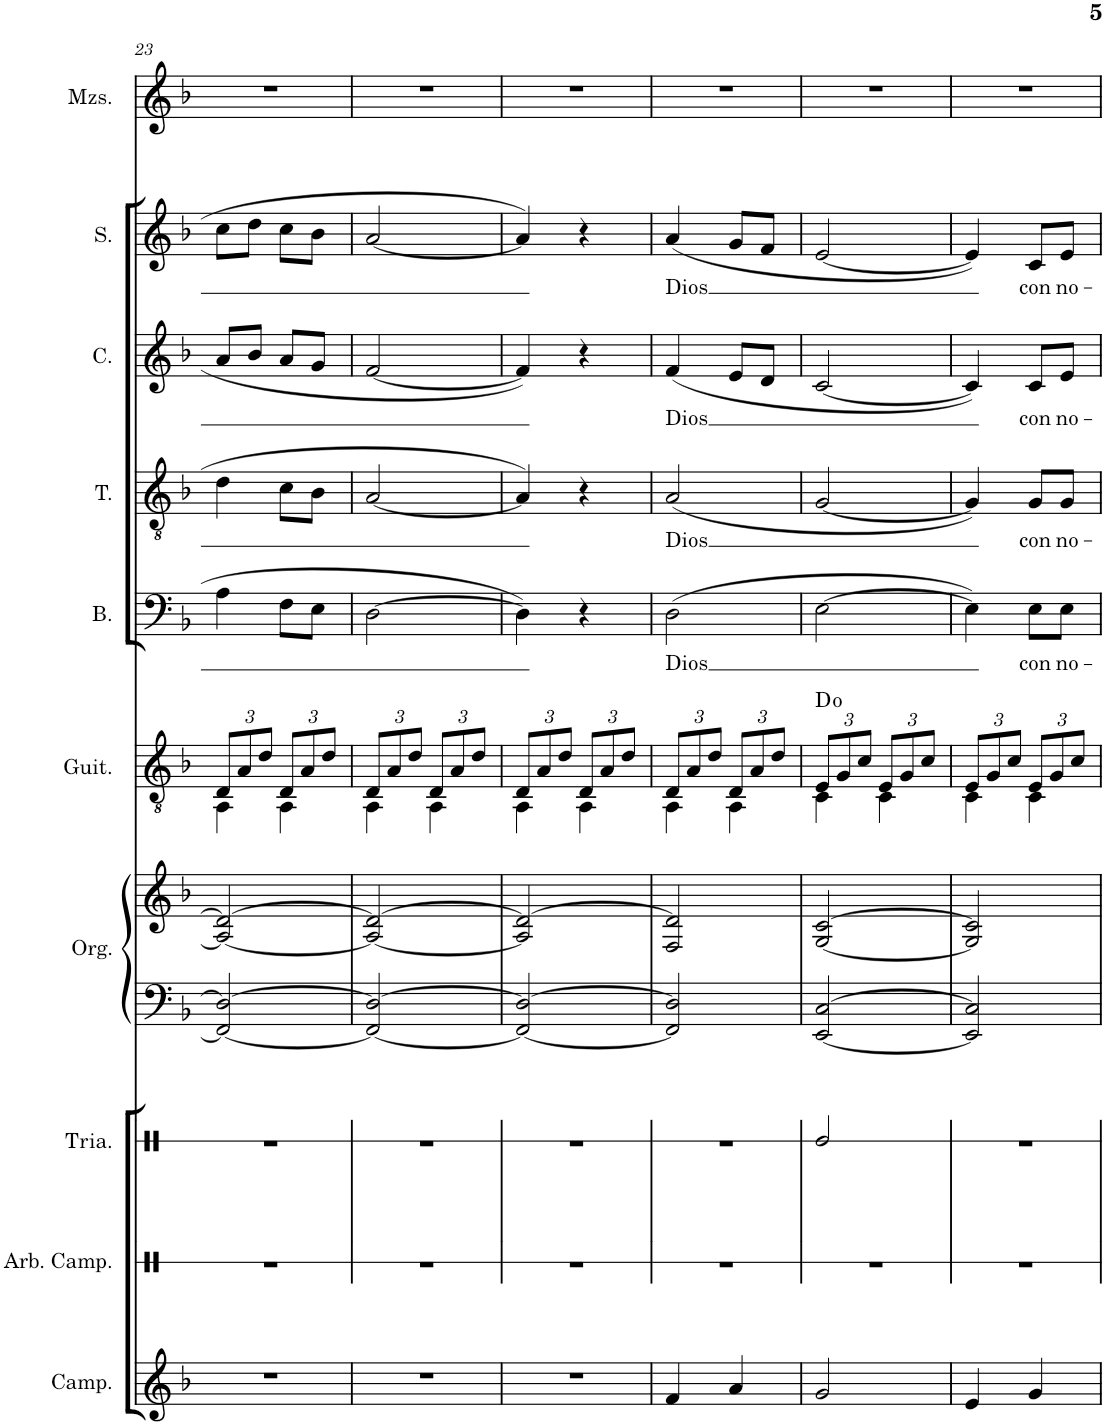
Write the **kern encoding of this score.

**kern	**kern	**kern	**kern	**kern	**kern	**harte	**kern	**text	**kern	**text	**kern	**text	**kern	**text	**kern
*part10	*part9	*part8	*part7	*part7	*part6	*part6	*part5	*part5	*part4	*part4	*part3	*part3	*part2	*part2	*part1
*staff11	*staff10	*staff9	*staff8	*staff7	*staff6	*	*staff5	*staff5	*staff4	*staff4	*staff3	*staff3	*staff2	*staff2	*staff1
*I"Campanillas	*I"Espectro	*I"Triángulo	*I"Órgano	*	*I"Guitarra	*	*I"Bajo	*	*I"Tenor	*	*I"Contralto	*	*I"Soprano	*	*I"Mezzo-soprano
*I'Camp.	*	*	*	*	*I'Guit.	*	*I'B.	*	*I'T.	*	*I'C.	*	*I'S.	*	*I'Mzs.
!!LO:PB:g=z
*clefG2	*clefX	*clefX	*clefF4	*clefG2	*clefGv2	*	*clefF4	*	*clefGv2	*	*clefG2	*	*clefG2	*	*clefG2
*Trd-7c-12	*	*	*	*	*	*	*	*	*	*	*	*	*	*	*
*k[b-]	*k[]	*k[]	*k[b-]	*k[b-]	*k[b-]	*	*k[b-]	*	*k[b-]	*	*k[b-]	*	*k[b-]	*	*k[b-]
*M2/4	*M2/4	*M2/4	*M2/4	*M2/4	*M2/4	*	*M2/4	*	*M2/4	*	*M2/4	*	*M2/4	*	*M2/4
*	*	*	*	*	*Xbrackettup	*	*	*	*	*	*	*	*	*	*
=23	=23	=23	=23	=23	=23	=23	=23	=23	=23	=23	=23	=23	=23	=23	=23
*	*	*	*	*	*^	*	*	*	*	*	*	*	*	*	*
2r	2r	2r	2FF/_ 2D/_	2A/_ 2d/_	12D/L	4AA\	.	4A\	.	4d\	.	8a/L	.	8cc\L	.	2r
.	.	.	.	.	12A/	.	.	.	.	.	.	.	.	.	.	.
.	.	.	.	.	.	.	.	.	.	.	.	8b-/J	.	8dd\J	.	.
.	.	.	.	.	12d/J	.	.	.	.	.	.	.	.	.	.	.
.	.	.	.	.	12D/L	4AA\	.	8F\L	.	8c\L	.	8a/L	.	8cc\L	.	.
.	.	.	.	.	12A/	.	.	.	.	.	.	.	.	.	.	.
.	.	.	.	.	.	.	.	8E\J	.	8B-\J	.	8g/J	.	8b-\J	.	.
.	.	.	.	.	12d/J	.	.	.	.	.	.	.	.	.	.	.
=24	=24	=24	=24	=24	=24	=24	=24	=24	=24	=24	=24	=24	=24	=24	=24	=24
2r	2r	2r	2FF/_ 2D/_	2A/_ 2d/_	12D/L	4AA\	.	[2D\	.	[2A/	.	[2f/	.	[2a/	.	2r
.	.	.	.	.	12A/	.	.	.	.	.	.	.	.	.	.	.
.	.	.	.	.	12d/J	.	.	.	.	.	.	.	.	.	.	.
.	.	.	.	.	12D/L	4AA\	.	.	.	.	.	.	.	.	.	.
.	.	.	.	.	12A/	.	.	.	.	.	.	.	.	.	.	.
.	.	.	.	.	12d/J	.	.	.	.	.	.	.	.	.	.	.
=25	=25	=25	=25	=25	=25	=25	=25	=25	=25	=25	=25	=25	=25	=25	=25	=25
2r	2r	2r	2FF/_ 2D/_	2A/] 2d/_	12D/L	4AA\	.	4D\]	.	4A/]	.	4f/]	.	4a/]	.	2r
.	.	.	.	.	12A/	.	.	.	.	.	.	.	.	.	.	.
.	.	.	.	.	12d/J	.	.	.	.	.	.	.	.	.	.	.
.	.	.	.	.	12D/L	4AA\	.	4r	.	4r	.	4r	.	4r	.	.
.	.	.	.	.	12A/	.	.	.	.	.	.	.	.	.	.	.
.	.	.	.	.	12d/J	.	.	.	.	.	.	.	.	.	.	.
=26	=26	=26	=26	=26	=26	=26	=26	=26	=26	=26	=26	=26	=26	=26	=26	=26
!	!	!	!	!	!	!	!	!	!LO:LY:b	!	!LO:LY:b	!	!LO:LY:b	!	!LO:LY:b	!
4f/	2r	2r	2FF/] 2D/]	2F/ 2d/]	12D/L	4AA\	.	(2D\	Dios	(2A/	Dios	(4f/	Dios	(4a/	Dios	2r
.	.	.	.	.	12A/	.	.	.	.	.	.	.	.	.	.	.
.	.	.	.	.	12d/J	.	.	.	.	.	.	.	.	.	.	.
4a/	.	.	.	.	12D/L	4AA\	.	.	.	.	.	8e/L	.	8g/L	.	.
.	.	.	.	.	12A/	.	.	.	.	.	.	.	.	.	.	.
.	.	.	.	.	.	.	.	.	.	.	.	8d/J	.	8f/J	.	.
.	.	.	.	.	12d/J	.	.	.	.	.	.	.	.	.	.	.
=27	=27	=27	=27	=27	=27	=27	=27	=27	=27	=27	=27	=27	=27	=27	=27	=27
2g/	2r	2Re/	[2EE/ [2C/	[2G/ [2c/	12E/L	4C\	D:dim	[2E\	.	[2G/	.	[2c/	.	[2e/	.	2r
.	.	.	.	.	12G/	.	.	.	.	.	.	.	.	.	.	.
.	.	.	.	.	12c/J	.	.	.	.	.	.	.	.	.	.	.
.	.	.	.	.	12E/L	4C\	.	.	.	.	.	.	.	.	.	.
.	.	.	.	.	12G/	.	.	.	.	.	.	.	.	.	.	.
.	.	.	.	.	12c/J	.	.	.	.	.	.	.	.	.	.	.
=28	=28	=28	=28	=28	=28	=28	=28	=28	=28	=28	=28	=28	=28	=28	=28	=28
4e/	2r	2r	2EE/] 2C/]	2G/] 2c/]	12E/L	4C\	.	4E\])	.	4G/])	.	4c/])	.	4e/])	.	2r
.	.	.	.	.	12G/	.	.	.	.	.	.	.	.	.	.	.
.	.	.	.	.	12c/J	.	.	.	.	.	.	.	.	.	.	.
!	!	!	!	!	!	!	!	!	!LO:LY:b	!	!LO:LY:b	!	!LO:LY:b	!	!LO:LY:b	!
4g/	.	.	.	.	12E/L	4C\	.	8E\L	con	8G/L	con	8c/L	con	8c/L	con	.
.	.	.	.	.	12G/	.	.	.	.	.	.	.	.	.	.	.
!	!	!	!	!	!	!	!	!	!LO:LY:b	!	!LO:LY:b	!	!LO:LY:b	!	!LO:LY:b	!
.	.	.	.	.	.	.	.	8E\J	no-	8G/J	no-	8e/J	no-	8e/J	no-	.
.	.	.	.	.	12c/J	.	.	.	.	.	.	.	.	.	.	.
*	*	*	*	*	*v	*v	*	*	*	*	*	*	*	*	*	*
=	=	=	=	=	=	=	=	=	=	=	=	=	=	=	=
*-	*-	*-	*-	*-	*-	*-	*-	*-	*-	*-	*-	*-	*-	*-	*-
